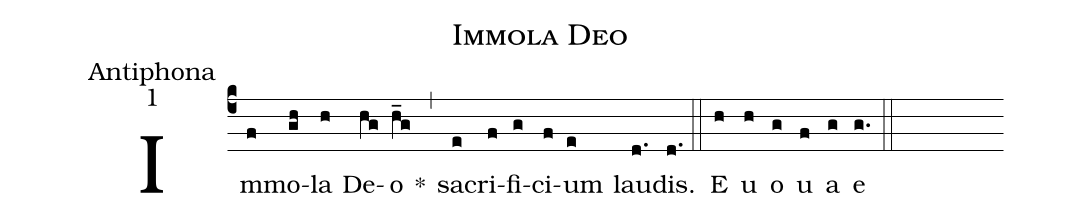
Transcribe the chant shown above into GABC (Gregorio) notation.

name:Immola Deo;
office-part:Antiphona;
mode:1;
%%
(c4) Im(f)mo(gh)la(h) De(hg)o(h_g) *(,) sac(e)ri(f)fi(g)ci(f)um(e) lau(d.)dis.(d.) (::) <eu>E(h) u(h) o(g) u(f) a(g) e</eu>(g.) (::)
